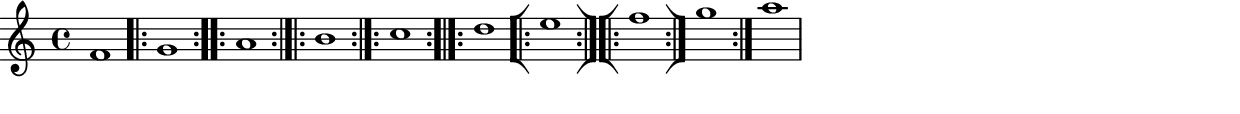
%% Generated by lilypond-book
%% Options: [exampleindent=10.16\mm,indent=0\mm,line-width=160\mm,paper-height=845.047\pt,paper-width=597.508\pt,papersize='(cons (* 597.508 pt) (* 845.047 pt)),quote]
\include "lilypond-book-preamble.ly"


% ****************************************************************
% Start cut-&-pastable-section
% ****************************************************************

#(ly:set-option 'eps-box-padding 3.000000)



\paper {
  #(set-paper-size '(cons (* 597.508 pt) (* 845.047 pt)))
  indent = 0\mm
  line-width = 160\mm
  % offset the left padding, also add 1mm as lilypond creates cropped
  % images with a little space on the right
  line-width = #(- line-width (* mm  3.000000) (* mm 1))
  line-width = 160\mm - 2.0 * 10.16\mm
  % offset the left padding, also add 1mm as lilypond creates cropped
  % images with a little space on the right
  line-width = #(- line-width (* mm  3.000000) (* mm 1))
}

\layout {
  
}




% ****************************************************************
% ly snippet:
% ****************************************************************
\sourcefileline 3308
\relative {
  f'1 \bar ".|:"
  g1 \bar ":..:"
  a1 \bar ":|.|:"
  b1 \bar ":|.:"
  c1 \bar ":.|.:"
  d1 \bar "[|:"
  e1 \bar ":|][|:"
  f1 \bar ":|]"
  g1 \bar ":|."
  a1
}


% ****************************************************************
% end ly snippet
% ****************************************************************
